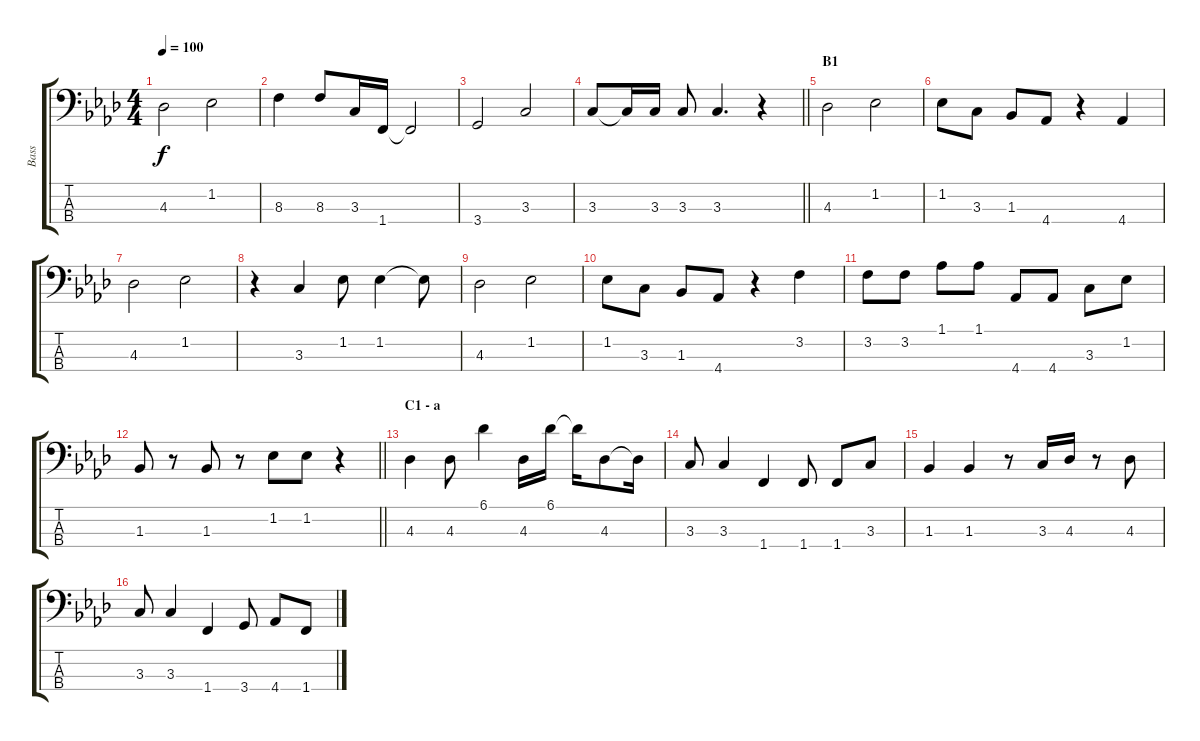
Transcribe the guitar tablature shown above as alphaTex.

\track ("Bass" "Bass") {instrument electricbassfinger}
\staff {score tabs}
\tuning (G2 D2 A1 E1) {hide}
\ts (4 4)
\tempo 100
\clef f4
\ks ab
4.3.2{dy f} 1.2.2 |
8.3.4 8.3.8 3.3.16 1.4.16 1.4{t}.2 |
3.4.2 3.3.2 |
\barLineRight lightlight
3.3.8 3.3{t}.16 3.3.16 3.3.8 3.3.4{d} r.4 |
\section ("" "B1")
4.3.2 1.2.2 |
1.2.8 3.3.8 1.3.8 4.4.8 r.4 4.4.4 |
4.3.2 1.2.2 |
r.4 3.3.4 1.2.8 1.2.4 1.2{t}.8 |
4.3.2 1.2.2 |
1.2.8 3.3.8 1.3.8 4.4.8 r.4 3.2.4 |
3.2.8 3.2.8 1.1.8 1.1.8 4.4.8 4.4.8 3.3.8 1.2.8 |
\barLineRight lightlight
1.3.8 r.8 1.3.8 r.8 1.2.8 1.2.8 r.4 |
\section ("" "C1 - a")
4.3.4 4.3.8 6.1.4 4.3.16 6.1.16 6.1{t}.16 4.3.8 4.3{t}.16 |
3.3.8 3.3.4 1.4.4 1.4.8 1.4.8 3.3.8 |
1.3.4 1.3.4 r.8 3.3.16 4.3.16 r.8 4.3.8 |
3.3.8 3.3.4 1.4.4 3.4.8 4.4.8 1.4.8
